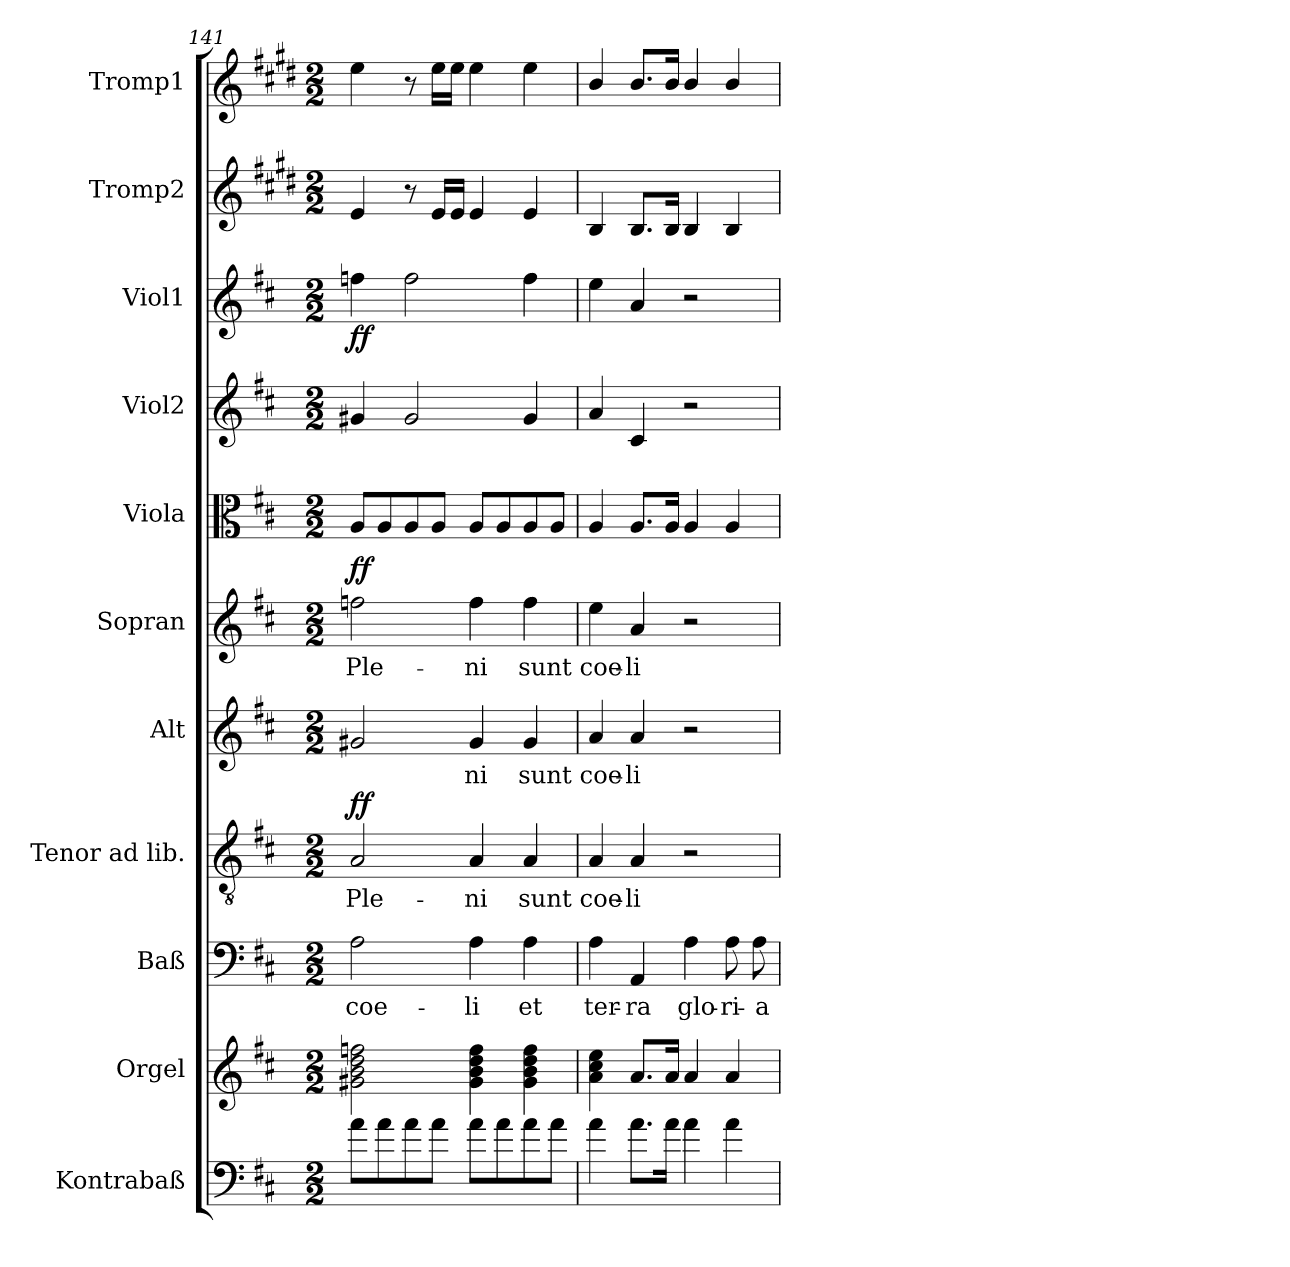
**kern	**kern	**kern	**text	**kern	**text	**dynam	**kern	**text	**kern	**text	**dynam	**kern	**kern	**kern	**dynam	**kern	**kern
*part11	*part10	*part9	*part9	*part8	*part8	*part8	*part7	*part7	*part6	*part6	*part6	*part5	*part4	*part3	*part3	*part2	*part1
*staff11	*staff10	*staff9	*staff9	*staff8	*staff8	*staff8	*staff7	*staff7	*staff6	*staff6	*staff6	*staff5	*staff4	*staff3	*staff3	*staff2	*staff1
*I"Kontrabaß	*I"Orgel	*I"Baß	*	*I"Tenor ad lib.	*	*	*I"Alt	*	*I"Sopran	*	*	*I"Viola	*I"Viol2	*I"Viol1	*	*I"Tromp2	*I"Tromp1
*	*	*	*	*	*	*	*	*	*	*	*	*I'Vla	*	*	*	*	*
!!LO:PB:g=z
*clefF4	*clefG2	*clefF4	*	*clefGv2	*	*	*clefG2	*	*clefG2	*	*	*clefC3	*clefG2	*clefG2	*	*clefG2	*clefG2
*ITrd7c12	*	*	*	*	*	*	*	*	*	*	*	*	*	*	*	*ITrd1c2	*ITrd1c2
*k[f#c#]	*k[f#c#]	*k[f#c#]	*	*k[f#c#]	*	*	*k[f#c#]	*	*k[f#c#]	*	*	*k[f#c#]	*k[f#c#]	*k[f#c#]	*	*k[f#c#]	*k[f#c#]
*D:	*D:	*D:	*	*D:	*	*	*D:	*	*D:	*	*	*D:	*D:	*D:	*	*D:	*D:
*M2/2	*M2/2	*M2/2	*	*M2/2	*	*	*M2/2	*	*M2/2	*	*	*M2/2	*M2/2	*M2/2	*	*M2/2	*M2/2
=141	=141	=141	=141	=141	=141	=141	=141	=141	=141	=141	=141	=141	=141	=141	=141	=141	=141
!	!	!	!LO:LY:b	!	!LO:LY:b	!LO:DY:a	!	!	!	!LO:LY:b	!LO:DY:a	!	!	!	!LO:DY:b	!	!
8A\L	2g#X\ 2b\ 2dd\ 2ffn\	2A\	coe-	2A/	Ple-	ff	2g#X/	.	2ffn\	Ple-	ff	8A/L	4g#X/	4ffn\	ff	4d/	4dd\
8A\	.	.	.	.	.	.	.	.	.	.	.	8A/	.	.	.	.	.
8A\	.	.	.	.	.	.	.	.	.	.	.	8A/	2g#/	2ff\	.	8r	8r
8A\J	.	.	.	.	.	.	.	.	.	.	.	8A/J	.	.	.	16d/LL	16dd\LL
.	.	.	.	.	.	.	.	.	.	.	.	.	.	.	.	16d/JJ	16dd\JJ
!	!	!	!LO:LY:b	!	!LO:LY:b	!	!	!LO:LY:b	!	!LO:LY:b	!	!	!	!	!	!	!
8A\L	4g#\ 4b\ 4dd\ 4ff\	4A\	-li	4A/	-ni	.	4g#/	-ni	4ff\	-ni	.	8A/L	.	.	.	4d/	4dd\
8A\	.	.	.	.	.	.	.	.	.	.	.	8A/	.	.	.	.	.
!	!	!	!LO:LY:b	!	!LO:LY:b	!	!	!LO:LY:b	!	!LO:LY:b	!	!	!	!	!	!	!
8A\	4g#\ 4b\ 4dd\ 4ff\	4A\	et	4A/	sunt	.	4g#/	sunt	4ff\	sunt	.	8A/	4g#/	4ff\	.	4d/	4dd\
8A\J	.	.	.	.	.	.	.	.	.	.	.	8A/J	.	.	.	.	.
=142	=142	=142	=142	=142	=142	=142	=142	=142	=142	=142	=142	=142	=142	=142	=142	=142	=142
!	!	!	!LO:LY:b	!	!LO:LY:b	!	!	!LO:LY:b	!	!LO:LY:b	!	!	!	!	!	!	!
4A\	4a\ 4cc#\ 4ee\	4A\	ter-	4A/	coe-	.	4a/	coe-	4ee\	coe-	.	4A/	4a/	4ee\	.	4A/	4a/
!	!	!	!LO:LY:b	!	!LO:LY:b	!	!	!LO:LY:b	!	!LO:LY:b	!	!	!	!	!	!	!
8.A\L	8.a/L	4AA/	-ra	4A/	-li	.	4a/	-li	4a/	-li	.	8.A/L	4c#/	4a/	.	8.A/L	8.a/L
16A\Jk	16a/Jk	.	.	.	.	.	.	.	.	.	.	16A/Jk	.	.	.	16A/Jk	16a/Jk
!	!	!	!LO:LY:b	!	!	!	!	!	!	!	!	!	!	!	!	!	!
4A\	4a/	4A\	glo-	2r	.	.	2r	.	2r	.	.	4A/	2r	2r	.	4A/	4a/
!	!	!	!LO:LY:b	!	!	!	!	!	!	!	!	!	!	!	!	!	!
4A\	4a/	8A\	-ri-	.	.	.	.	.	.	.	.	4A/	.	.	.	4A/	4a/
!	!	!	!LO:LY:b	!	!	!	!	!	!	!	!	!	!	!	!	!	!
.	.	8A\	-a	.	.	.	.	.	.	.	.	.	.	.	.	.	.
=	=	=	=	=	=	=	=	=	=	=	=	=	=	=	=	=	=
*-	*-	*-	*-	*-	*-	*-	*-	*-	*-	*-	*-	*-	*-	*-	*-	*-	*-
